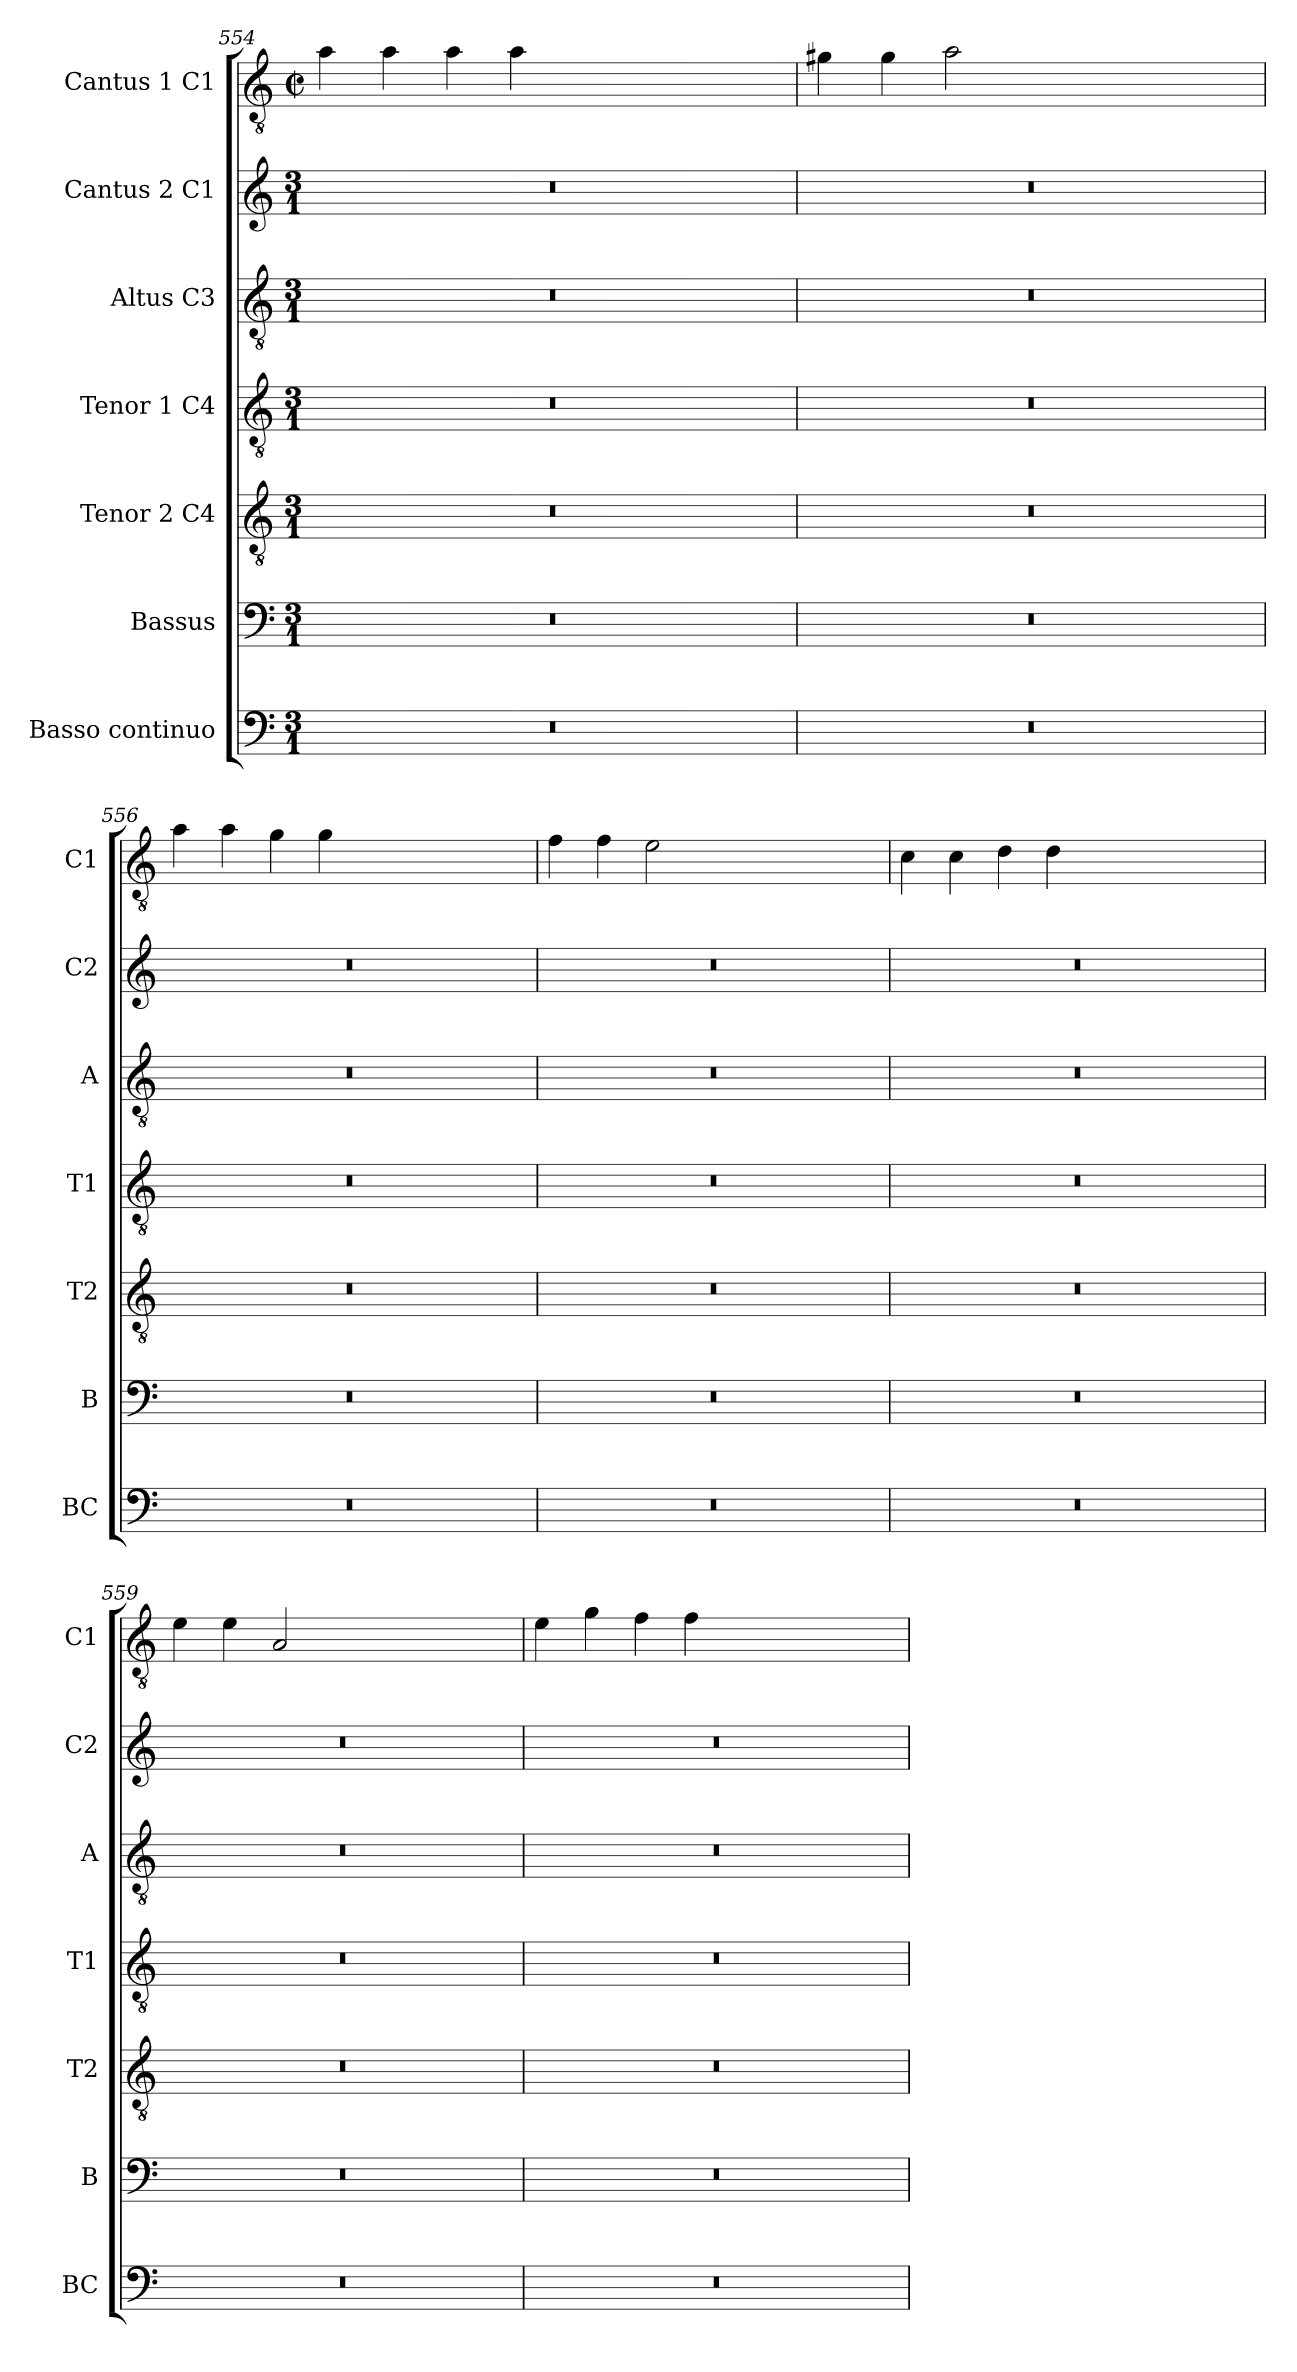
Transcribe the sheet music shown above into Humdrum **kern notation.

**kern	**kern	**kern	**kern	**kern	**kern	**kern
*part7	*part6	*part5	*part4	*part3	*part2	*part1
*staff7	*staff6	*staff5	*staff4	*staff3	*staff2	*staff1
*I"Basso continuo	*I"Bassus	*I"Tenor 2 C4	*I"Tenor 1 C4	*I"Altus C3	*I"Cantus 2 C1	*I"Cantus 1 C1
*I'BC	*I'B	*I'T2	*I'T1	*I'A	*I'C2	*I'C1
*clefF4	*clefF4	*clefGv2	*clefGv2	*clefGv2	*clefG2	*clefGv2
*ITrd7c12	*	*	*	*	*	*
*k[]	*k[]	*k[]	*k[]	*k[]	*k[]	*k[]
*C:	*C:	*C:	*C:	*C:	*C:	*C:
*M3/1	*M3/1	*M3/1	*M3/1	*M3/1	*M3/1	*M2/2
*	*	*	*	*	*	*met(c|)
=554	=554	=554	=554	=554	=554	=554
0.r	0.r	0.r	0.r	0.r	0.r	4a\
.	.	.	.	.	.	4a\
.	.	.	.	.	.	4a\
.	.	.	.	.	.	4a\
.	.	.	.	.	.	0ryy
!!LO:LB:g=z
=555	=555	=555	=555	=555	=555	=555
0.r	0.r	0.r	0.r	0.r	0.r	4g#X\
.	.	.	.	.	.	4g#\
.	.	.	.	.	.	2a\
.	.	.	.	.	.	0ryy
=556	=556	=556	=556	=556	=556	=556
0.r	0.r	0.r	0.r	0.r	0.r	4a\
.	.	.	.	.	.	4a\
.	.	.	.	.	.	4g\
.	.	.	.	.	.	4g\
.	.	.	.	.	.	0ryy
=557	=557	=557	=557	=557	=557	=557
0.r	0.r	0.r	0.r	0.r	0.r	4f\
.	.	.	.	.	.	4f\
.	.	.	.	.	.	2e\
.	.	.	.	.	.	0ryy
=558	=558	=558	=558	=558	=558	=558
0.r	0.r	0.r	0.r	0.r	0.r	4c\
.	.	.	.	.	.	4c\
.	.	.	.	.	.	4d\
.	.	.	.	.	.	4d\
.	.	.	.	.	.	0ryy
=559	=559	=559	=559	=559	=559	=559
0.r	0.r	0.r	0.r	0.r	0.r	4e\
.	.	.	.	.	.	4e\
.	.	.	.	.	.	2A/
.	.	.	.	.	.	0ryy
=560	=560	=560	=560	=560	=560	=560
0.r	0.r	0.r	0.r	0.r	0.r	4e\
.	.	.	.	.	.	4g\
.	.	.	.	.	.	4f\
.	.	.	.	.	.	4f\
.	.	.	.	.	.	0ryy
=	=	=	=	=	=	=
*-	*-	*-	*-	*-	*-	*-
